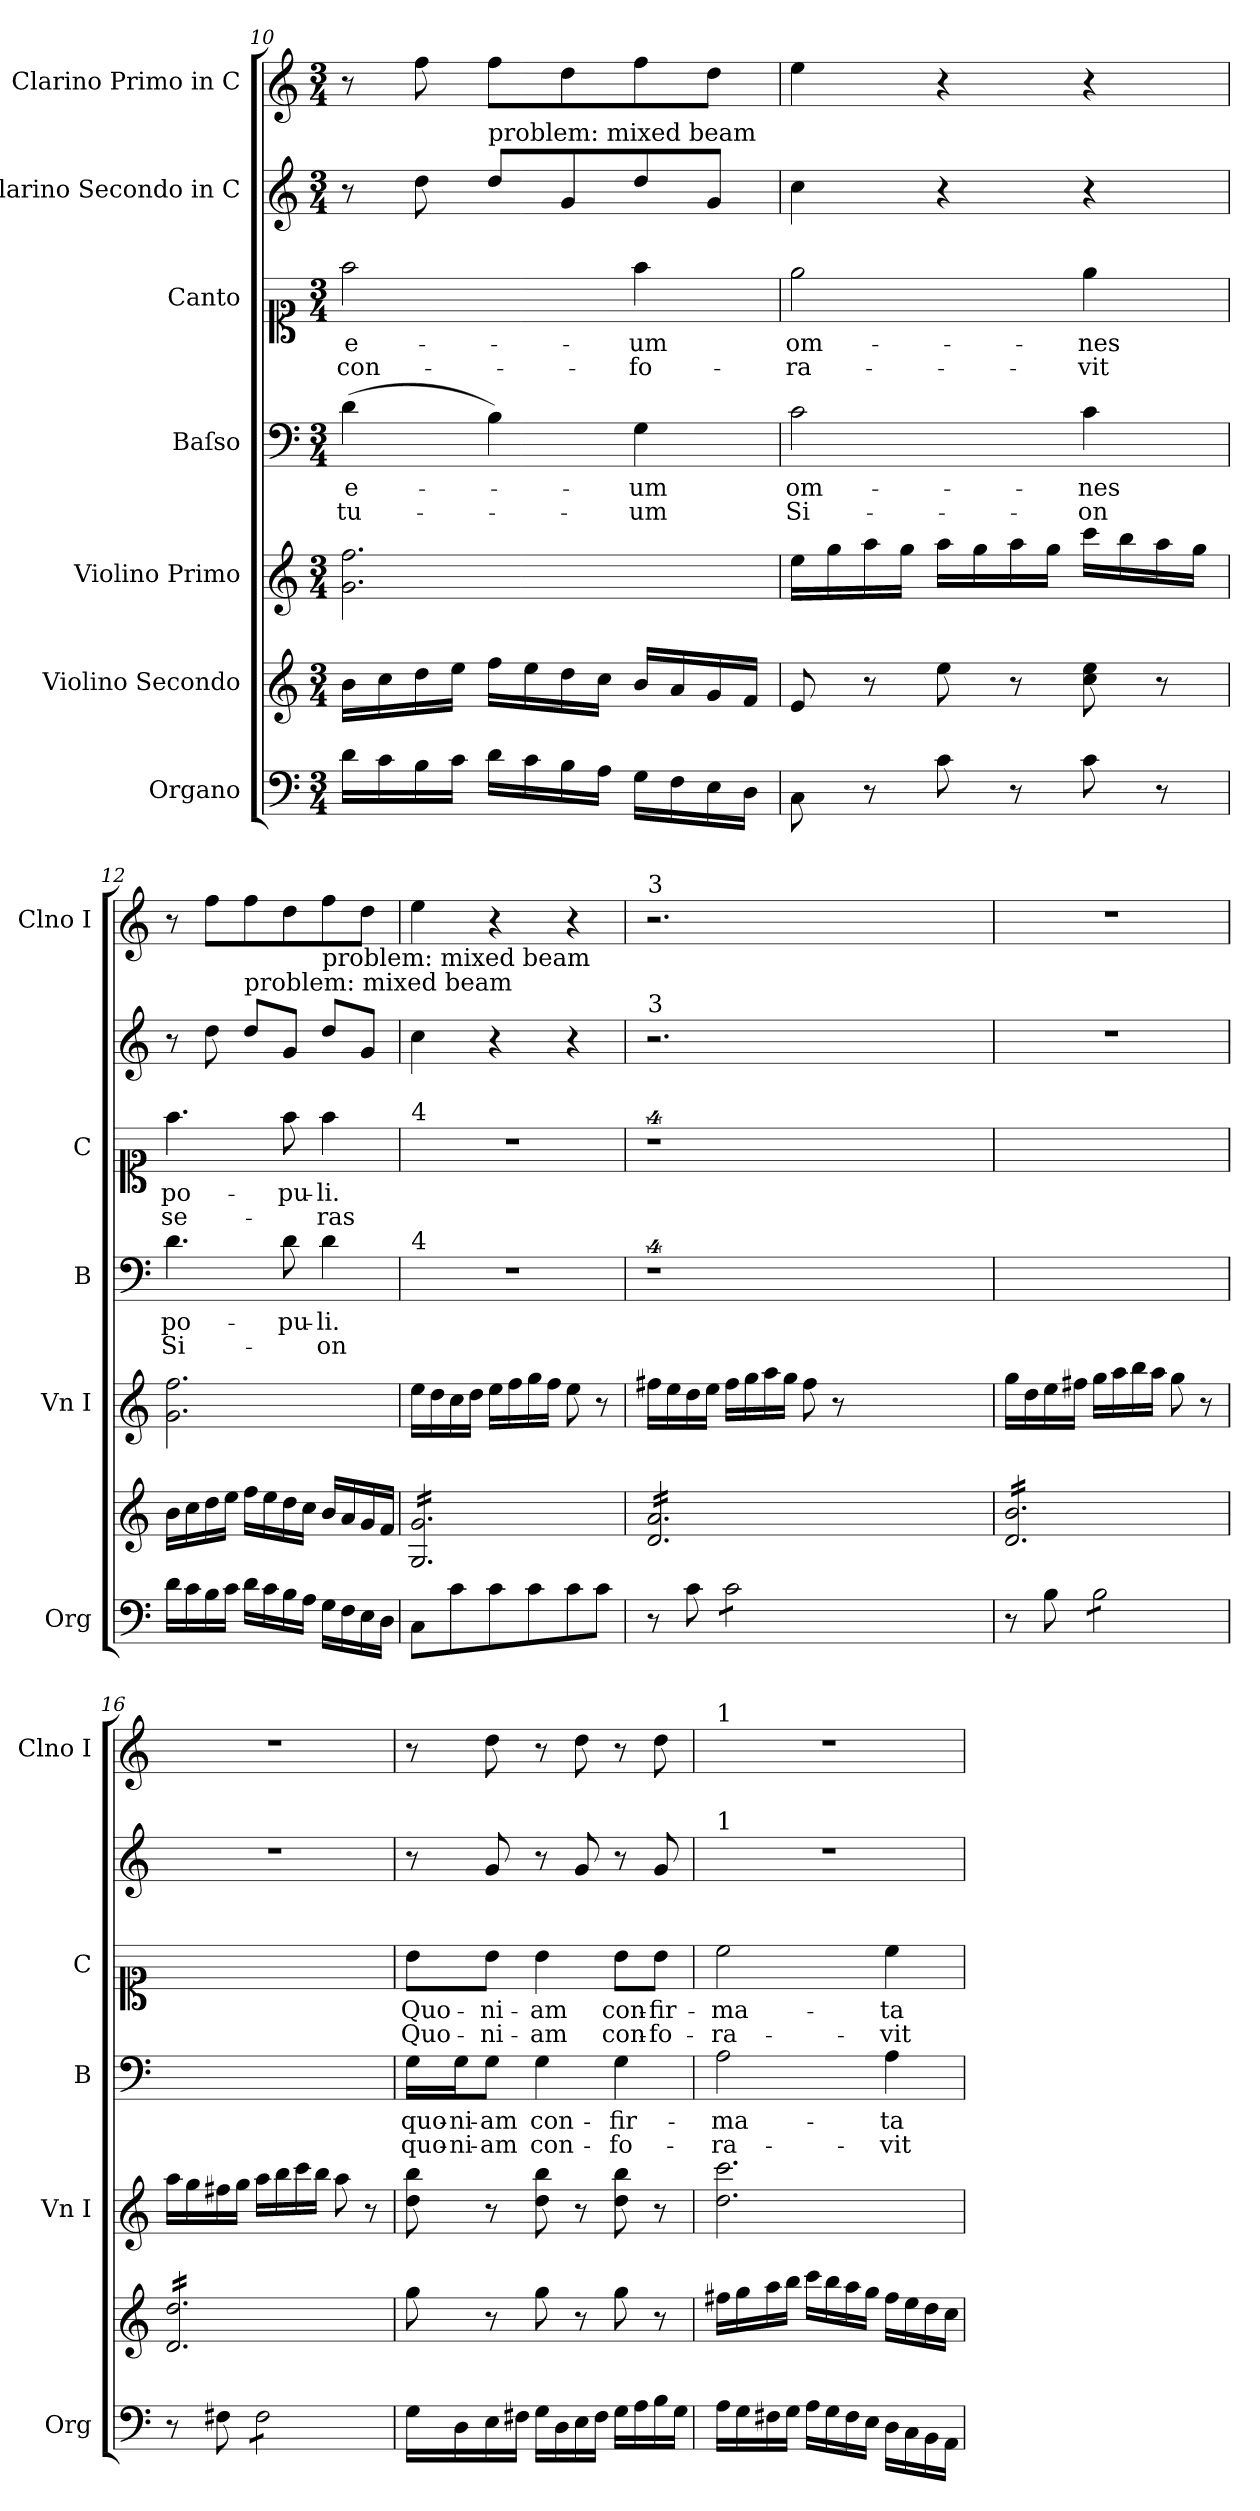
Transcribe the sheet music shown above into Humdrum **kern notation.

**kern	**kern	**kern	**kern	**text	**text	**kern	**text	**text	**kern	**kern
*part7	*part6	*part5	*part4	*part4	*part4	*part3	*part3	*part3	*part2	*part1
*staff7	*staff6	*staff5	*staff4	*staff4	*staff4	*staff3	*staff3	*staff3	*staff2	*staff1
*I"Organo	*I"Violino Secondo	*I"Violino Primo	*I"Baſso	*	*	*I"Canto	*	*	*I"Clarino Secondo in C	*I"Clarino Primo in C
*I'Org	*	*I'Vn I	*I'B	*	*	*I'C	*	*	*	*I'Clno I
*clefF4	*clefG2	*clefG2	*clefF4	*	*	*clefC1	*	*	*clefG2	*clefG2
*k[]	*k[]	*k[]	*k[]	*	*	*k[]	*	*	*k[]	*k[]
*M3/4	*M3/4	*M3/4	*M3/4	*	*	*M3/4	*	*	*M3/4	*M3/4
=10	=10	=10	=10	=10	=10	=10	=10	=10	=10	=10
16d\LL	16b\LL	2.g\ 2.ff\	(>4d\	e-	tu-	2ff\	e-	con-	8r	8r
16c\	16cc\	.	.	.	.	.	.	.	.	.
16B\	16dd\	.	.	.	.	.	.	.	8dd\	8ff\
16c\JJ	16ee\JJ	.	.	.	.	.	.	.	.	.
!	!	!	!	!	!	!	!	!	!LO:TX:a:t=problem&colon; mixed beam	!
16d\LL	16ff\LL	.	4B\)	.	.	.	.	.	8dd\L	8ff\L
16c\	16ee\	.	.	.	.	.	.	.	.	.
16B\	16dd\	.	.	.	.	.	.	.	8g/	8dd\
16A\JJ	16cc\JJ	.	.	.	.	.	.	.	.	.
16G\LL	16b\LL	.	4G\	-um	-um	4ff\	-um	-fo-	8dd\	8ff\
16F\	16a/	.	.	.	.	.	.	.	.	.
16E\	16g/	.	.	.	.	.	.	.	8g/J	8dd\J
16D\JJ	16f/JJ	.	.	.	.	.	.	.	.	.
=11	=11	=11	=11	=11	=11	=11	=11	=11	=11	=11
8C\	8e/	16ee\LL	2c\	om-	Si-	2ee\	om-	-ra-	4cc\	4ee\
.	.	16gg\	.	.	.	.	.	.	.	.
8r	8r	16aa\	.	.	.	.	.	.	.	.
.	.	16gg\JJ	.	.	.	.	.	.	.	.
8c\	8ee\	16aa\LL	.	.	.	.	.	.	4r	4r
.	.	16gg\	.	.	.	.	.	.	.	.
8r	8r	16aa\	.	.	.	.	.	.	.	.
.	.	16gg\JJ	.	.	.	.	.	.	.	.
8c\	8cc\ 8ee\	16ccc\LL	4c\	-nes	-on	4ee\	-nes	-vit	4r	4r
.	.	16bb\	.	.	.	.	.	.	.	.
8r	8r	16aa\	.	.	.	.	.	.	.	.
.	.	16gg\JJ	.	.	.	.	.	.	.	.
=12	=12	=12	=12	=12	=12	=12	=12	=12	=12	=12
16d\LL	16b\LL	2.g\ 2.ff\	4.d\	po-	Si-	4.ff\	po-	se-	8r	8r
16c\	16cc\	.	.	.	.	.	.	.	.	.
16B\	16dd\	.	.	.	.	.	.	.	8dd\	8ff\L
16c\JJ	16ee\JJ	.	.	.	.	.	.	.	.	.
!	!	!	!	!	!	!	!	!	!LO:TX:a:t=problem&colon; mixed beam	!
16d\LL	16ff\LL	.	.	.	.	.	.	.	8dd\L	8ff\
16c\	16ee\	.	.	.	.	.	.	.	.	.
16B\	16dd\	.	8d\	-pu-	.	8ff\	-pu-	.	8g/J	8dd\
16A\JJ	16cc\JJ	.	.	.	.	.	.	.	.	.
!	!	!	!	!	!	!	!	!	!LO:TX:a:t=problem&colon; mixed beam	!
16G\LL	16b\LL	.	4d\	-li.	-on	4ff\	-li.	-ras	8dd\L	8ff\
16F\	16a/	.	.	.	.	.	.	.	.	.
16E\	16g/	.	.	.	.	.	.	.	8g/J	8dd\J
16D\JJ	16f/JJ	.	.	.	.	.	.	.	.	.
=13	=13	=13	=13	=13	=13	=13	=13	=13	=13	=13
!	!	!	!	!	!	!LO:TX:a:t=4	!	!	!	!
!	!	!	!LO:TX:a:t=4	!	!	!	!	!	!	!
*	*tremolo	*	*	*	*	*	*	*	*	*
8C\L	16G/ 16g/LL	16ee\LL	2.r	.	.	2.r	.	.	4cc\	4ee\
.	16G/ 16g/	16dd\	.	.	.	.	.	.	.	.
8c\	16G/ 16g/	16cc\	.	.	.	.	.	.	.	.
.	16G/ 16g/	16dd\JJ	.	.	.	.	.	.	.	.
8c\	16G/ 16g/	16ee\LL	.	.	.	.	.	.	4r	4r
.	16G/ 16g/	16ff\	.	.	.	.	.	.	.	.
8c\	16G/ 16g/	16gg\	.	.	.	.	.	.	.	.
.	16G/ 16g/	16ff\JJ	.	.	.	.	.	.	.	.
8c\	16G/ 16g/	8ee\	.	.	.	.	.	.	4r	4r
.	16G/ 16g/	.	.	.	.	.	.	.	.	.
8c\J	16G/ 16g/	8r	.	.	.	.	.	.	.	.
.	16G/ 16g/JJ	.	.	.	.	.	.	.	.	.
=14	=14	=14	=14	=14	=14	=14	=14	=14	=14	=14
!	!	!	!	!	!	!	!	!	!	!LO:TX:a:t=3
!	!	!	!	!	!	!	!	!	!LO:TX:a:t=3	!
8r	16d/ 16a/LL	16ff#X\LL	4%9r	.	.	4%9r	.	.	2.r	2.r
.	16d/ 16a/	16ee\	.	.	.	.	.	.	.	.
8c\	16d/ 16a/	16dd\	.	.	.	.	.	.	.	.
.	16d/ 16a/	16ee\JJ	.	.	.	.	.	.	.	.
*tremolo	*	*	*	*	*	*	*	*	*	*
8c\L	16d/ 16a/	16ff#\LL	.	.	.	.	.	.	.	.
.	16d/ 16a/	16gg\	.	.	.	.	.	.	.	.
8c\	16d/ 16a/	16aa\	.	.	.	.	.	.	.	.
.	16d/ 16a/	16gg\JJ	.	.	.	.	.	.	.	.
8c\	16d/ 16a/	8ff#\	.	.	.	.	.	.	.	.
.	16d/ 16a/	.	.	.	.	.	.	.	.	.
8c\J	16d/ 16a/	8r	.	.	.	.	.	.	.	.
*Xtremolo	*	*	*	*	*	*	*	*	*	*
.	16d/ 16a/JJ	.	.	.	.	.	.	.	.	.
1.ryy	1.ryy	1.ryy	.	.	.	.	.	.	1.ryy	1.ryy
=15	=15	=15	=15	=15	=15	=15	=15	=15	=15	=15
8r	16d/ 16b/LL	16gg\LL	2.ryy	.	.	2.ryy	.	.	2.r	2.r
.	16d/ 16b/	16dd\	.	.	.	.	.	.	.	.
8B\	16d/ 16b/	16ee\	.	.	.	.	.	.	.	.
.	16d/ 16b/	16ff#X\JJ	.	.	.	.	.	.	.	.
*tremolo	*	*	*	*	*	*	*	*	*	*
8B\L	16d/ 16b/	16gg\LL	.	.	.	.	.	.	.	.
.	16d/ 16b/	16aa\	.	.	.	.	.	.	.	.
8B\	16d/ 16b/	16bb\	.	.	.	.	.	.	.	.
.	16d/ 16b/	16aa\JJ	.	.	.	.	.	.	.	.
8B\	16d/ 16b/	8gg\	.	.	.	.	.	.	.	.
.	16d/ 16b/	.	.	.	.	.	.	.	.	.
8B\J	16d/ 16b/	8r	.	.	.	.	.	.	.	.
*Xtremolo	*	*	*	*	*	*	*	*	*	*
.	16d/ 16b/JJ	.	.	.	.	.	.	.	.	.
=16	=16	=16	=16	=16	=16	=16	=16	=16	=16	=16
8r	16d/ 16dd/LL	16aa\LL	2.ryy	.	.	2.ryy	.	.	2.r	2.r
.	16d/ 16dd/	16gg\	.	.	.	.	.	.	.	.
8F#X\	16d/ 16dd/	16ff#X\	.	.	.	.	.	.	.	.
.	16d/ 16dd/	16gg\JJ	.	.	.	.	.	.	.	.
*tremolo	*	*	*	*	*	*	*	*	*	*
8F#\L	16d/ 16dd/	16aa\LL	.	.	.	.	.	.	.	.
.	16d/ 16dd/	16bb\	.	.	.	.	.	.	.	.
8F#\	16d/ 16dd/	16ccc\	.	.	.	.	.	.	.	.
.	16d/ 16dd/	16bb\JJ	.	.	.	.	.	.	.	.
8F#\	16d/ 16dd/	8aa\	.	.	.	.	.	.	.	.
.	16d/ 16dd/	.	.	.	.	.	.	.	.	.
8F#\J	16d/ 16dd/	8r	.	.	.	.	.	.	.	.
*Xtremolo	*	*	*	*	*	*	*	*	*	*
.	16d/ 16dd/JJ	.	.	.	.	.	.	.	.	.
*	*Xtremolo	*	*	*	*	*	*	*	*	*
=17	=17	=17	=17	=17	=17	=17	=17	=17	=17	=17
16G\LL	8gg\	8dd\ 8bb\	16G\LL	quo-	quo-	8b\L	Quo-	Quo-	8r	8r
16D\	.	.	16G\J	-ni-	-ni-	.	.	.	.	.
16E\	8r	8r	8G\J	-am	-am	8b\J	-ni-	-ni-	8g/	8dd\
16F#X\JJ	.	.	.	.	.	.	.	.	.	.
16G\LL	8gg\	8dd\ 8bb\	4G\	con-	con-	4b\	-am	-am	8r	8r
16D\	.	.	.	.	.	.	.	.	.	.
16E\	8r	8r	.	.	.	.	.	.	8g/	8dd\
16F#\JJ	.	.	.	.	.	.	.	.	.	.
16G\LL	8gg\	8dd\ 8bb\	4G\	-fir-	-fo-	8b\L	con-	con-	8r	8r
16A\	.	.	.	.	.	.	.	.	.	.
16B\	8r	8r	.	.	.	8b\J	-fir-	-fo-	8g/	8dd\
16G\JJ	.	.	.	.	.	.	.	.	.	.
=18	=18	=18	=18	=18	=18	=18	=18	=18	=18	=18
!	!	!	!	!	!	!	!	!	!	!LO:TX:a:t=1
!	!	!	!	!	!	!	!	!	!LO:TX:a:t=1	!
16A\LL	16ff#X\LL	2.dd\ 2.ccc\	2A\	-ma-	-ra-	2cc\	-ma-	-ra-	2.r	2.r
16G\	16gg\	.	.	.	.	.	.	.	.	.
16F#X\	16aa\	.	.	.	.	.	.	.	.	.
16G\JJ	16bb\JJ	.	.	.	.	.	.	.	.	.
16A\LL	16ccc\LL	.	.	.	.	.	.	.	.	.
16G\	16bb\	.	.	.	.	.	.	.	.	.
16F#\	16aa\	.	.	.	.	.	.	.	.	.
16E\JJ	16gg\JJ	.	.	.	.	.	.	.	.	.
16D\LL	16ff#\LL	.	4A\	-ta	-vit	4cc\	-ta	-vit	.	.
16C\	16ee\	.	.	.	.	.	.	.	.	.
16BB\	16dd\	.	.	.	.	.	.	.	.	.
16AA\JJ	16cc\JJ	.	.	.	.	.	.	.	.	.
=	=	=	=	=	=	=	=	=	=	=
*-	*-	*-	*-	*-	*-	*-	*-	*-	*-	*-
